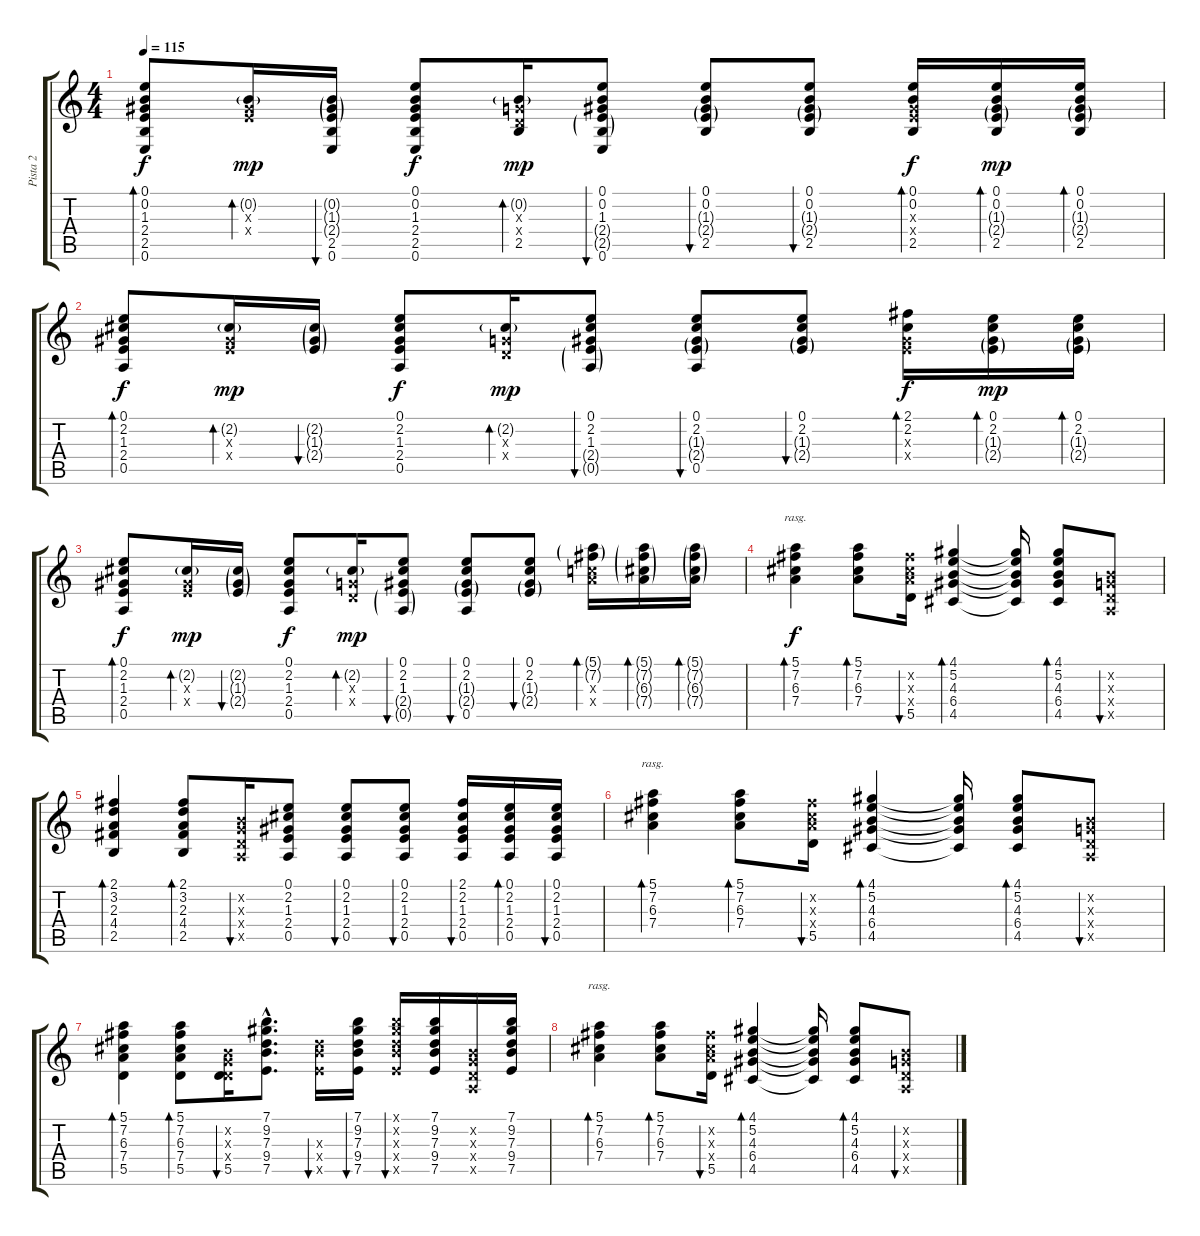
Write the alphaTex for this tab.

\track ("Pista 2" "Pista 2") {instrument electricguitarclean}
\staff {score tabs}
\tuning (E4 B3 G3 D3 A2 E2) {hide}
\ts (4 4)
\tempo 115
\clef g2
\ks c
(0.1 0.2 1.3 2.4 2.5 0.6).8{bd 60 dy f} (0.2{g} 1.3{x} 2.4{x}).16{bd 60 dy mp} (0.2{g} 1.3{g} 2.4{g} 2.5 0.6).16{bu 60} (0.1 0.2 1.3 2.4 2.5 0.6).8{dy f} (0.2{g} 0.3{x} 0.4{x} 2.5).16{bd 60 dy mp} (0.1 0.2 1.3 2.4{g} 2.5{g} 0.6).8{bu 60} (0.1 0.2 1.3{g} 2.4{g} 2.5).8{bu 60} (0.1 0.2 1.3{g} 2.4{g} 2.5).8{bu 60} (0.1 0.2 1.3{x} 2.4{x} 2.5).16{bd 60 dy f} (0.1 0.2 1.3{g} 2.4{g} 2.5).16{bd 60 dy mp} (0.1 0.2 1.3{g} 2.4{g} 2.5).16{bd 60} |
(0.1 2.2 1.3 2.4 0.5).8{bd 60 dy f} (2.2{g} 1.3{x} 2.4{x}).16{bd 60 dy mp} (2.2{g} 1.3{g} 2.4{g}).16{bu 60} (0.1 2.2 1.3 2.4 0.5).8{dy f} (2.2{g} 0.3{x} 0.4{x}).16{bd 60 dy mp} (0.1 2.2 1.3 2.4{g} 0.5{g}).8{bu 60} (0.1 2.2 1.3{g} 2.4{g} 0.5).8{bu 60} (0.1 2.2 1.3{g} 2.4{g}).8{bu 60} (2.1 2.2 1.3{x} 2.4{x}).16{bd 60 dy f} (0.1 2.2 1.3{g} 2.4{g}).16{bd 60 dy mp} (0.1 2.2 1.3{g} 2.4{g}).16{bd 60} |
(0.1 2.2 1.3 2.4 0.5).8{bd 60 dy f} (2.2{g} 1.3{x} 2.4{x}).16{bd 60 dy mp} (2.2{g} 1.3{g} 2.4{g}).16{bu 60} (0.1 2.2 1.3 2.4 0.5).8{dy f} (2.2{g} 0.3{x} 0.4{x}).16{bd 60 dy mp} (0.1 2.2 1.3 2.4{g} 0.5{g}).8{bu 60} (0.1 2.2 1.3{g} 2.4{g} 0.5).8{bu 60} (0.1 2.2 1.3{g} 2.4{g}).8{bu 60} (5.1{g} 7.2{g} 5.3{x} 7.4{x}).16{bd 60} (5.1{g} 7.2{g} 6.3{g} 7.4{g}).16{bd 60} (5.1{g} 7.2{g} 6.3{g} 7.4{g}).16{bd 60} |
(5.1 7.2 6.3 7.4).4{bd 120 rasg ii dy f} (5.1 7.2 6.3 7.4).8{bd 120} (7.2{x} 6.3{x} 7.4{x} 5.5).16{bu 120} (4.1 5.2 4.3 6.4 4.5).4{bd 120} (4.1{t} 5.2{t} 4.3{t} 6.4{t} 4.5{t}).16 (4.1 5.2 4.3 6.4 4.5).8{bd 120} (0.2{x} 0.3{x} 0.4{x} 0.5{x}).8{bu 120} |
(2.1 3.2 2.3 4.4 2.5).4{bd 120} (2.1 3.2 2.3 4.4 2.5).8{bd 120} (0.2{x} 0.3{x} 0.4{x} 0.5{x}).16{bu 120} (0.1 2.2 1.3 2.4 0.5).8 (0.1 2.2 1.3 2.4 0.5).8{bu 120} (0.1 2.2 1.3 2.4 0.5).8{bu 120} (2.1 2.2 1.3 2.4 0.5).16{bu 120} (0.1 2.2 1.3 2.4 0.5).16{bd 120} (0.1 2.2 1.3 2.4 0.5).16{bu 120} |
(5.1 7.2 6.3 7.4).4{bd 120 rasg ii} (5.1 7.2 6.3 7.4).8{bd 120} (7.2{x} 6.3{x} 7.4{x} 5.5).16{bu 120} (4.1 5.2 4.3 6.4 4.5).4{bd 120} (4.1{t} 5.2{t} 4.3{t} 6.4{t} 4.5{t}).16 (4.1 5.2 4.3 6.4 4.5).8{bd 120} (0.2{x} 0.3{x} 0.4{x} 0.5{x}).8{bu 120} |
(5.1 7.2 6.3 7.4 5.5).4{bd 120} (5.1 7.2 6.3 7.4 5.5).8{bd 120} (0.2{x} 0.3{x} 0.4{x} 5.5).16{bu 120} (7.1{hac} 9.2{hac} 7.3{hac} 9.4{hac} 7.5{hac}).8{d} (7.3{x} 9.4{x} 7.5{x}).16{bu 120} (7.1 9.2 7.3 9.4 7.5).16{bu 120} (7.1{x} 9.2{x} 7.3{x} 9.4{x} 7.5{x}).16{bu 120} (7.1 9.2 7.3 9.4 7.5).16 (0.2{x} 0.3{x} 0.4{x} 0.5{x}).16 (7.1 9.2 7.3 9.4 7.5).16 |
(5.1 7.2 6.3 7.4).4{bd 120 rasg ii} (5.1 7.2 6.3 7.4).8{bd 120} (7.2{x} 6.3{x} 7.4{x} 5.5).16{bu 120} (4.1 5.2 4.3 6.4 4.5).4{bd 120} (4.1{t} 5.2{t} 4.3{t} 6.4{t} 4.5{t}).16 (4.1 5.2 4.3 6.4 4.5).8{bd 120} (0.2{x} 0.3{x} 0.4{x} 0.5{x}).8{bu 120}
